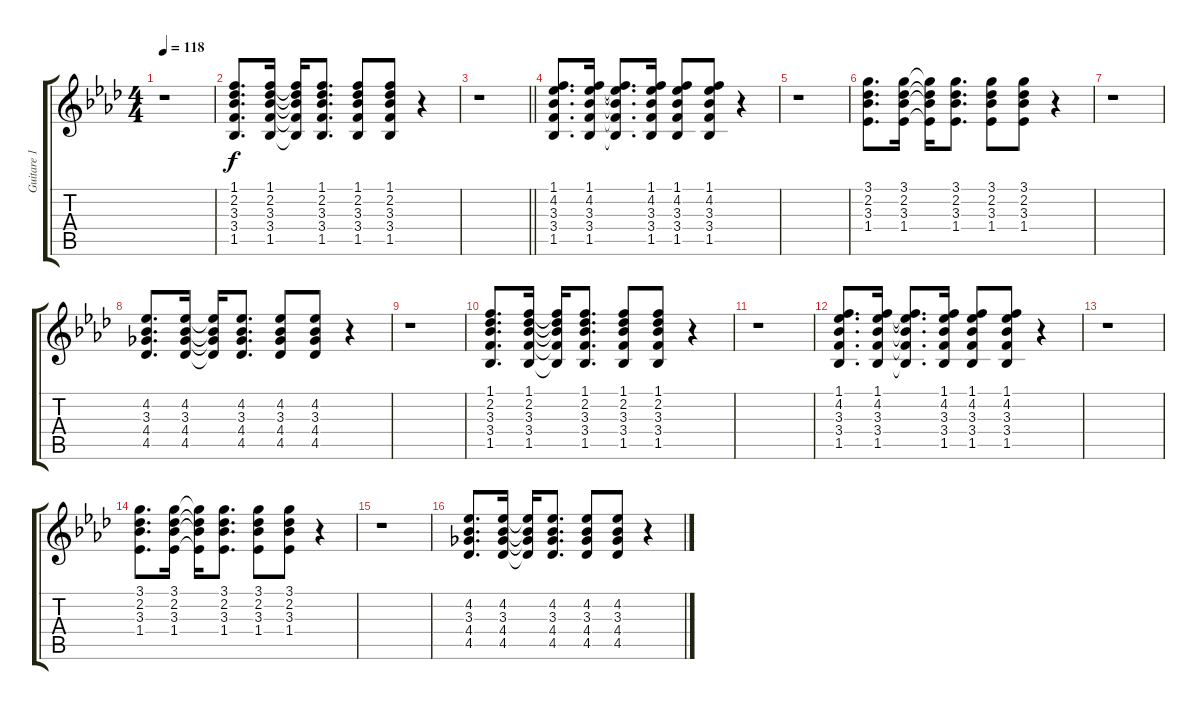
\track ("Guitare 1" "Guitare 1") {instrument electricguitarclean}
\staff {score tabs}
\tuning (E4 B3 G3 D3 A2 E2) {hide}
\ts (4 4)
\tempo 118
\clef g2
\ks ab
r.1{dy f} |
(1.1 2.2 3.3 3.4 1.5).8{d} (1.1 2.2 3.3 3.4 1.5).16 (1.1{t} 2.2{t} 3.3{t} 3.4{t} 1.5{t}).16 (1.1 2.2 3.3 3.4 1.5).8{d} (1.1 2.2 3.3 3.4 1.5).8 (1.1 2.2 3.3 3.4 1.5).8 r.4 |
\barLineRight lightlight
r.1 |
(1.1 4.2 3.3 3.4 1.5).8{d} (1.1 4.2 3.3 3.4 1.5).16 (1.1{t} 4.2{t} 3.3{t} 3.4{t} 1.5{t}).8{d} (1.1 4.2 3.3 3.4 1.5).16 (1.1 4.2 3.3 3.4 1.5).8 (1.1 4.2 3.3 3.4 1.5).8 r.4 |
r.1 |
(3.1 2.2 3.3 1.4).8{d} (3.1 2.2 3.3 1.4).16 (3.1{t} 2.2{t} 3.3{t} 1.4{t}).16 (3.1 2.2 3.3 1.4).8{d} (3.1 2.2 3.3 1.4).8 (3.1 2.2 3.3 1.4).8 r.4 |
r.1 |
(4.2 3.3 4.4 4.5).8{d} (4.2 3.3 4.4 4.5).16 (4.2{t} 3.3{t} 4.4{t} 4.5{t}).16 (4.2 3.3 4.4 4.5).8{d} (4.2 3.3 4.4 4.5).8 (4.2 3.3 4.4 4.5).8 r.4 |
r.1 |
(1.1 2.2 3.3 3.4 1.5).8{d} (1.1 2.2 3.3 3.4 1.5).16 (1.1{t} 2.2{t} 3.3{t} 3.4{t} 1.5{t}).16 (1.1 2.2 3.3 3.4 1.5).8{d} (1.1 2.2 3.3 3.4 1.5).8 (1.1 2.2 3.3 3.4 1.5).8 r.4 |
r.1 |
(1.1 4.2 3.3 3.4 1.5).8{d} (1.1 4.2 3.3 3.4 1.5).16 (1.1{t} 4.2{t} 3.3{t} 3.4{t} 1.5{t}).8{d} (1.1 4.2 3.3 3.4 1.5).16 (1.1 4.2 3.3 3.4 1.5).8 (1.1 4.2 3.3 3.4 1.5).8 r.4 |
r.1 |
(3.1 2.2 3.3 1.4).8{d} (3.1 2.2 3.3 1.4).16 (3.1{t} 2.2{t} 3.3{t} 1.4{t}).16 (3.1 2.2 3.3 1.4).8{d} (3.1 2.2 3.3 1.4).8 (3.1 2.2 3.3 1.4).8 r.4 |
r.1 |
(4.2 3.3 4.4 4.5).8{d} (4.2 3.3 4.4 4.5).16 (4.2{t} 3.3{t} 4.4{t} 4.5{t}).16 (4.2 3.3 4.4 4.5).8{d} (4.2 3.3 4.4 4.5).8 (4.2 3.3 4.4 4.5).8 r.4
